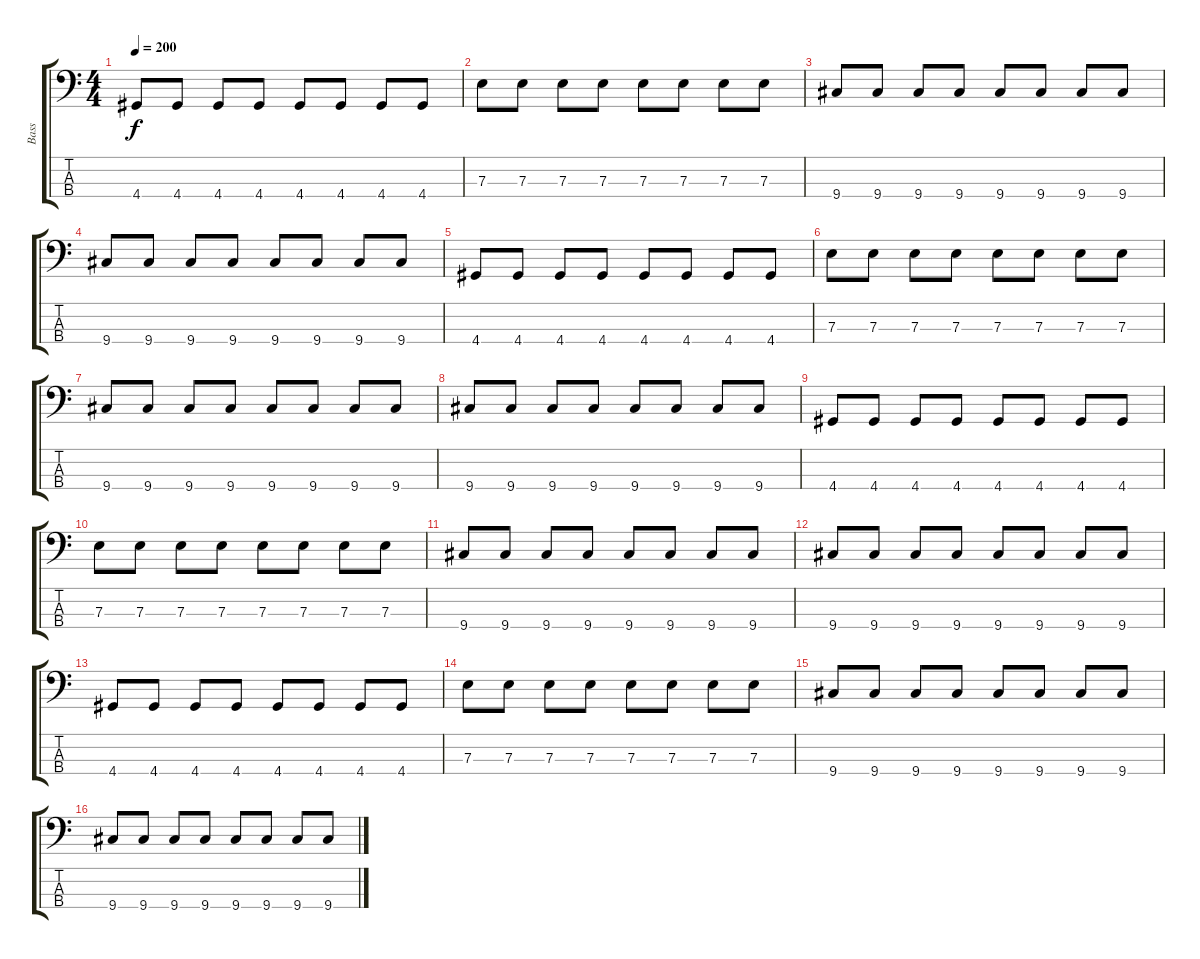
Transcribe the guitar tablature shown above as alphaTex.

\track ("Bass" "Bass") {instrument electricbassfinger}
\staff {score tabs}
\tuning (G2 D2 A1 E1) {hide}
\ts (4 4)
\tempo 200
\clef f4
\ks c
4.4.8{dy f} 4.4.8 4.4.8 4.4.8 4.4.8 4.4.8 4.4.8 4.4.8 |
7.3.8 7.3.8 7.3.8 7.3.8 7.3.8 7.3.8 7.3.8 7.3.8 |
9.4.8 9.4.8 9.4.8 9.4.8 9.4.8 9.4.8 9.4.8 9.4.8 |
9.4.8 9.4.8 9.4.8 9.4.8 9.4.8 9.4.8 9.4.8 9.4.8 |
4.4.8 4.4.8 4.4.8 4.4.8 4.4.8 4.4.8 4.4.8 4.4.8 |
7.3.8 7.3.8 7.3.8 7.3.8 7.3.8 7.3.8 7.3.8 7.3.8 |
9.4.8 9.4.8 9.4.8 9.4.8 9.4.8 9.4.8 9.4.8 9.4.8 |
9.4.8 9.4.8 9.4.8 9.4.8 9.4.8 9.4.8 9.4.8 9.4.8 |
4.4.8 4.4.8 4.4.8 4.4.8 4.4.8 4.4.8 4.4.8 4.4.8 |
7.3.8 7.3.8 7.3.8 7.3.8 7.3.8 7.3.8 7.3.8 7.3.8 |
9.4.8 9.4.8 9.4.8 9.4.8 9.4.8 9.4.8 9.4.8 9.4.8 |
9.4.8 9.4.8 9.4.8 9.4.8 9.4.8 9.4.8 9.4.8 9.4.8 |
4.4.8 4.4.8 4.4.8 4.4.8 4.4.8 4.4.8 4.4.8 4.4.8 |
7.3.8 7.3.8 7.3.8 7.3.8 7.3.8 7.3.8 7.3.8 7.3.8 |
9.4.8 9.4.8 9.4.8 9.4.8 9.4.8 9.4.8 9.4.8 9.4.8 |
9.4.8 9.4.8 9.4.8 9.4.8 9.4.8 9.4.8 9.4.8 9.4.8
